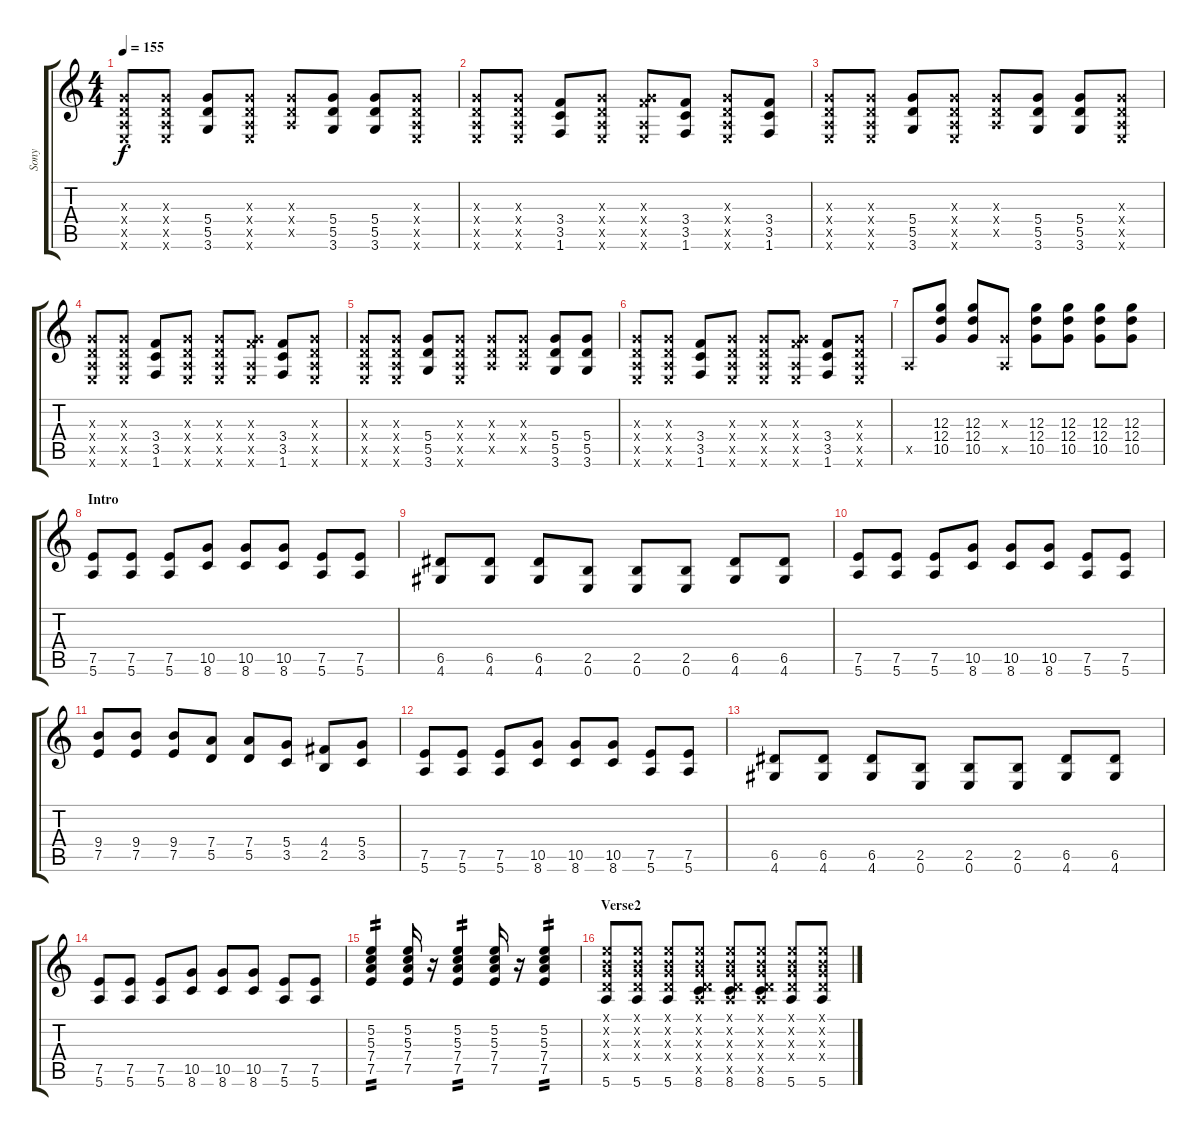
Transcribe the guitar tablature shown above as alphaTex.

\track ("Sony" "Sony") {instrument distortionguitar}
\staff {score tabs}
\tuning (E4 B3 G3 D3 A2 E2) {hide}
\ts (4 4)
\tempo 155
\clef g2
\ks c
(0.3{x} 0.4{x} 0.5{x} 0.6{x}).8{dy f} (0.3{x} 0.4{x} 0.5{x} 0.6{x}).8 (5.4 5.5 3.6).8 (0.3{x} 0.4{x} 0.5{x} 0.6{x}).8 (0.3{x} 0.4{x} 0.5{x}).8 (5.4 5.5 3.6).8 (5.4 5.5 3.6).8 (0.3{x} 0.4{x} 0.5{x} 0.6{x}).8 |
(0.3{x} 0.4{x} 0.5{x} 0.6{x}).8 (0.3{x} 0.4{x} 0.5{x} 0.6{x}).8 (3.4 3.5 1.6).8 (0.3{x} 0.4{x} 0.5{x} 0.6{x}).8 (0.3{x} 3.4{x} 0.5{x} 0.6{x}).8 (3.4 3.5 1.6).8 (0.3{x} 0.4{x} 0.5{x} 0.6{x}).8 (3.4 3.5 1.6).8 |
(0.3{x} 0.4{x} 0.5{x} 0.6{x}).8 (0.3{x} 0.4{x} 0.5{x} 0.6{x}).8 (5.4 5.5 3.6).8 (0.3{x} 0.4{x} 0.5{x} 0.6{x}).8 (0.3{x} 0.4{x} 0.5{x}).8 (5.4 5.5 3.6).8 (5.4 5.5 3.6).8 (0.3{x} 0.4{x} 0.5{x} 0.6{x}).8 |
(0.3{x} 0.4{x} 0.5{x} 0.6{x}).8 (0.3{x} 0.4{x} 0.5{x} 0.6{x}).8 (3.4 3.5 1.6).8 (0.3{x} 0.4{x} 0.5{x} 0.6{x}).8 (0.3{x} 0.4{x} 0.5{x} 0.6{x}).8 (0.3{x} 3.4{x} 0.5{x} 0.6{x}).8 (3.4 3.5 1.6).8 (0.3{x} 0.4{x} 0.5{x} 0.6{x}).8 |
(0.3{x} 0.4{x} 0.5{x} 0.6{x}).8 (0.3{x} 0.4{x} 0.5{x} 0.6{x}).8 (5.4 5.5 3.6).8 (0.3{x} 0.4{x} 0.5{x} 0.6{x}).8 (0.3{x} 0.4{x} 0.5{x}).8 (0.3{x} 0.4{x} 0.5{x}).8 (5.4 5.5 3.6).8 (5.4 5.5 3.6).8 |
(0.3{x} 0.4{x} 0.5{x} 0.6{x}).8 (0.3{x} 0.4{x} 0.5{x} 0.6{x}).8 (3.4 3.5 1.6).8 (0.3{x} 0.4{x} 0.5{x} 0.6{x}).8 (0.3{x} 0.4{x} 0.5{x} 0.6{x}).8 (0.3{x} 3.4{x} 0.5{x} 0.6{x}).8 (3.4 3.5 1.6).8 (0.3{x} 0.4{x} 0.5{x} 0.6{x}).8 |
0.5{x}.8 (12.3 12.4 10.5).8 (12.3 12.4 10.5).8 (0.3{x} 0.5{x}).8 (12.3 12.4 10.5).8 (12.3 12.4 10.5).8 (12.3 12.4 10.5).8 (12.3 12.4 10.5).8 |
\section ("" "Intro")
(7.5 5.6).8 (7.5 5.6).8 (7.5 5.6).8 (10.5 8.6).8 (10.5 8.6).8 (10.5 8.6).8 (7.5 5.6).8 (7.5 5.6).8 |
(6.5 4.6).8 (6.5 4.6).8 (6.5 4.6).8 (2.5 0.6).8 (2.5 0.6).8 (2.5 0.6).8 (6.5 4.6).8 (6.5 4.6).8 |
(7.5 5.6).8 (7.5 5.6).8 (7.5 5.6).8 (10.5 8.6).8 (10.5 8.6).8 (10.5 8.6).8 (7.5 5.6).8 (7.5 5.6).8 |
(9.4 7.5).8 (9.4 7.5).8 (9.4 7.5).8 (7.4 5.5).8 (7.4 5.5).8 (5.4 3.5).8 (4.4 2.5).8 (5.4 3.5).8 |
(7.5 5.6).8 (7.5 5.6).8 (7.5 5.6).8 (10.5 8.6).8 (10.5 8.6).8 (10.5 8.6).8 (7.5 5.6).8 (7.5 5.6).8 |
(6.5 4.6).8 (6.5 4.6).8 (6.5 4.6).8 (2.5 0.6).8 (2.5 0.6).8 (2.5 0.6).8 (6.5 4.6).8 (6.5 4.6).8 |
(7.5 5.6).8 (7.5 5.6).8 (7.5 5.6).8 (10.5 8.6).8 (10.5 8.6).8 (10.5 8.6).8 (7.5 5.6).8 (7.5 5.6).8 |
(5.2 5.3 7.4 7.5).4{tp 2} (5.2 5.3 7.4 7.5).16 r.16 (5.2 5.3 7.4 7.5).4{tp 2} (5.2 5.3 7.4 7.5).16 r.16 (5.2 5.3 7.4 7.5).4{tp 2} |
\section ("" "Verse2")
(0.1{x} 0.2{x} 0.3{x} 0.4{x} 5.6).8 (0.1{x} 0.2{x} 0.3{x} 0.4{x} 5.6).8 (0.1{x} 0.2{x} 0.3{x} 0.4{x} 5.6).8 (0.1{x} 0.2{x} 0.3{x} 0.4{x} 0.5{x} 8.6).8 (0.1{x} 0.2{x} 0.3{x} 0.4{x} 0.5{x} 8.6).8 (0.1{x} 0.2{x} 0.3{x} 0.4{x} 0.5{x} 8.6).8 (0.1{x} 0.2{x} 0.3{x} 0.4{x} 5.6).8 (0.1{x} 0.2{x} 0.3{x} 0.4{x} 5.6).8
